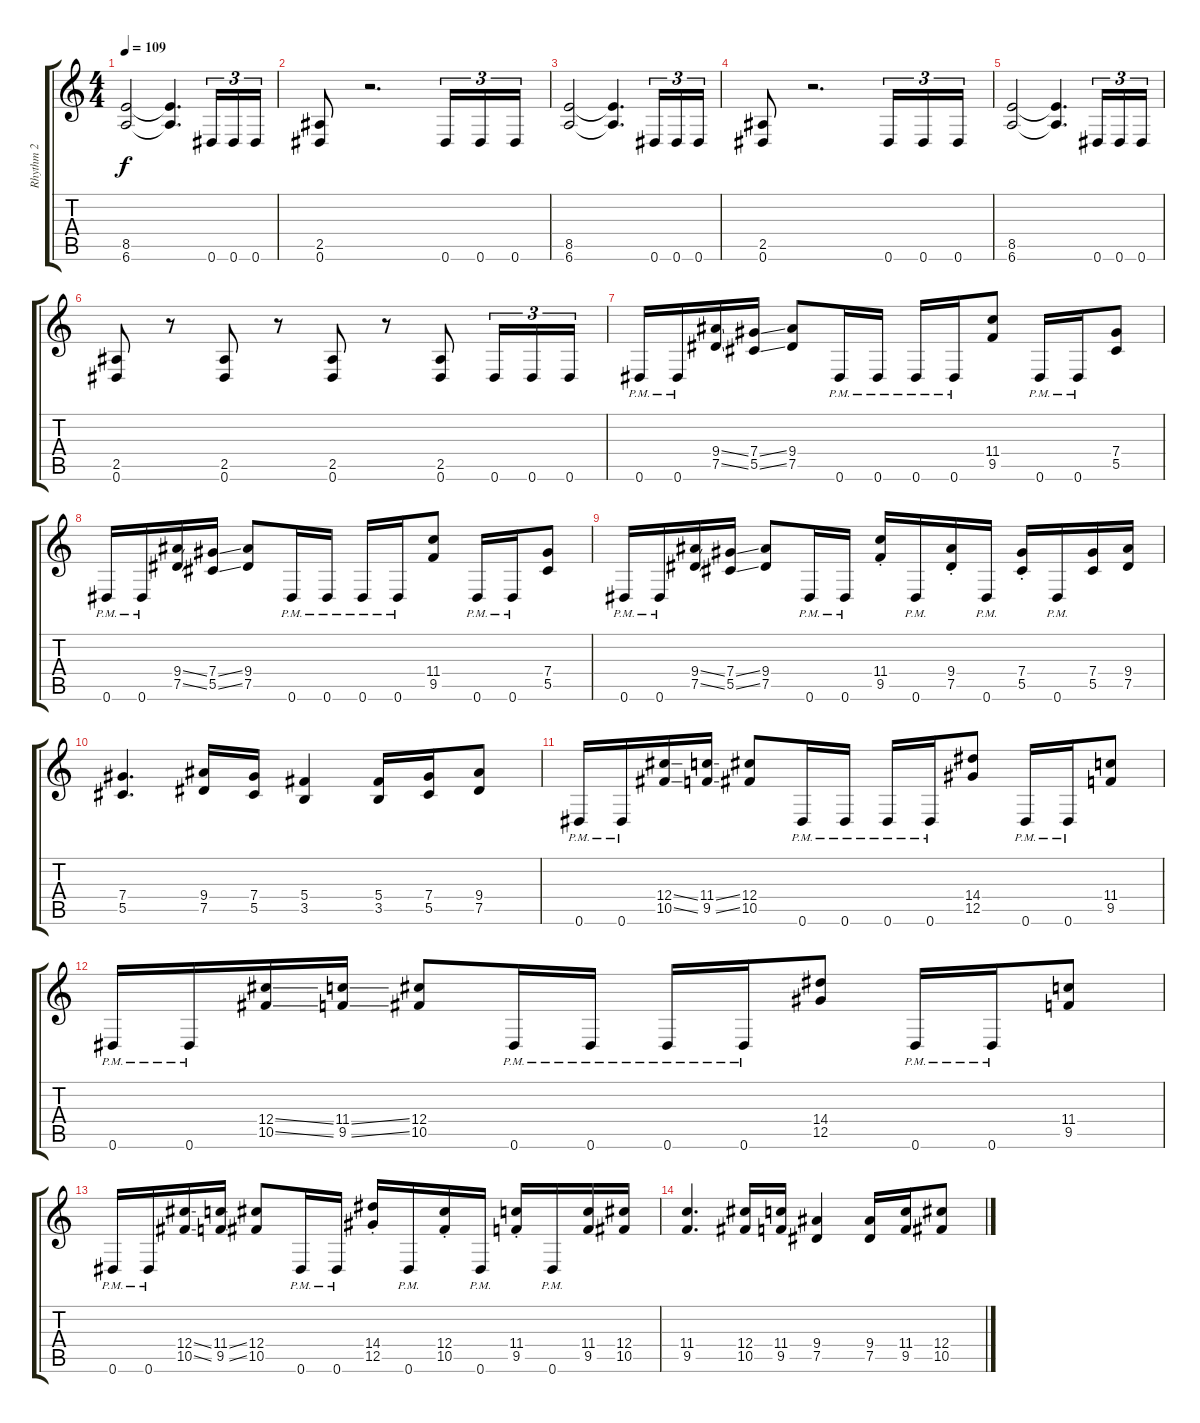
\track ("Rhythm 2" "Rhythm 2") {instrument distortionguitar}
\staff {score tabs}
\tuning (Eb4 Bb3 Gb3 Db3 Ab2 Eb2) {hide}
\ts (4 4)
\tempo 109
\clef g2
\ks c
(8.5 6.6).2{dy f} (8.5{t} 6.6{t}).4{d} 0.6.16{tu (3 2)} 0.6.16{tu (3 2)} 0.6.16{tu (3 2)} |
(2.5 0.6).8 r.2{d} 0.6.16{tu (3 2)} 0.6.16{tu (3 2)} 0.6.16{tu (3 2)} |
(8.5 6.6).2 (8.5{t} 6.6{t}).4{d} 0.6.16{tu (3 2)} 0.6.16{tu (3 2)} 0.6.16{tu (3 2)} |
(2.5 0.6).8 r.2{d} 0.6.16{tu (3 2)} 0.6.16{tu (3 2)} 0.6.16{tu (3 2)} |
(8.5 6.6).2 (8.5{t} 6.6{t}).4{d} 0.6.16{tu (3 2)} 0.6.16{tu (3 2)} 0.6.16{tu (3 2)} |
(2.5 0.6).8 r.8 (2.5 0.6).8 r.8 (2.5 0.6).8 r.8 (2.5 0.6).8 0.6.16{tu (3 2)} 0.6.16{tu (3 2)} 0.6.16{tu (3 2)} |
0.6{pm}.16 0.6{pm}.16 (9.4{ss} 7.5{ss}).16 (7.4{ss} 5.5{ss}).16 (9.4 7.5).8 0.6{pm}.16 0.6{pm}.16 0.6{pm}.16 0.6{pm}.16 (11.4 9.5).8 0.6{pm}.16 0.6{pm}.16 (7.4 5.5).8 |
0.6{pm}.16 0.6{pm}.16 (9.4{ss} 7.5{ss}).16 (7.4{ss} 5.5{ss}).16 (9.4 7.5).8 0.6{pm}.16 0.6{pm}.16 0.6{pm}.16 0.6{pm}.16 (11.4 9.5).8 0.6{pm}.16 0.6{pm}.16 (7.4 5.5).8 |
0.6{pm}.16 0.6{pm}.16 (9.4{ss} 7.5{ss}).16 (7.4{ss} 5.5{ss}).16 (9.4 7.5).8 0.6{pm}.16 0.6{pm}.16 (11.4{st} 9.5).16 0.6{pm}.16 (9.4{st} 7.5).16 0.6{pm}.16 (7.4{st} 5.5).16 0.6{pm}.16 (7.4 5.5).16 (9.4 7.5).16 |
(7.4 5.5).4{d} (9.4 7.5).16 (7.4 5.5).16 (5.4 3.5).4 (5.4 3.5).16 (7.4 5.5).16 (9.4 7.5).8 |
0.6{pm}.16 0.6{pm}.16 (12.4{ss} 10.5{ss}).16 (11.4{ss} 9.5{ss}).16 (12.4 10.5).8 0.6{pm}.16 0.6{pm}.16 0.6{pm}.16 0.6{pm}.16 (14.4 12.5).8 0.6{pm}.16 0.6{pm}.16 (11.4 9.5).8 |
0.6{pm}.16 0.6{pm}.16 (12.4{ss} 10.5{ss}).16 (11.4{ss} 9.5{ss}).16 (12.4 10.5).8 0.6{pm}.16 0.6{pm}.16 0.6{pm}.16 0.6{pm}.16 (14.4 12.5).8 0.6{pm}.16 0.6{pm}.16 (11.4 9.5).8 |
0.6{pm}.16 0.6{pm}.16 (12.4{ss} 10.5{ss}).16 (11.4{ss} 9.5{ss}).16 (12.4 10.5).8 0.6{pm}.16 0.6{pm}.16 (14.4{st} 12.5).16 0.6{pm}.16 (12.4{st} 10.5).16 0.6{pm}.16 (11.4{st} 9.5).16 0.6{pm}.16 (11.4 9.5).16 (12.4 10.5).16 |
(11.4 9.5).4{d} (12.4 10.5).16 (11.4 9.5).16 (9.4 7.5).4 (9.4 7.5).16 (11.4 9.5).16 (12.4 10.5).8
